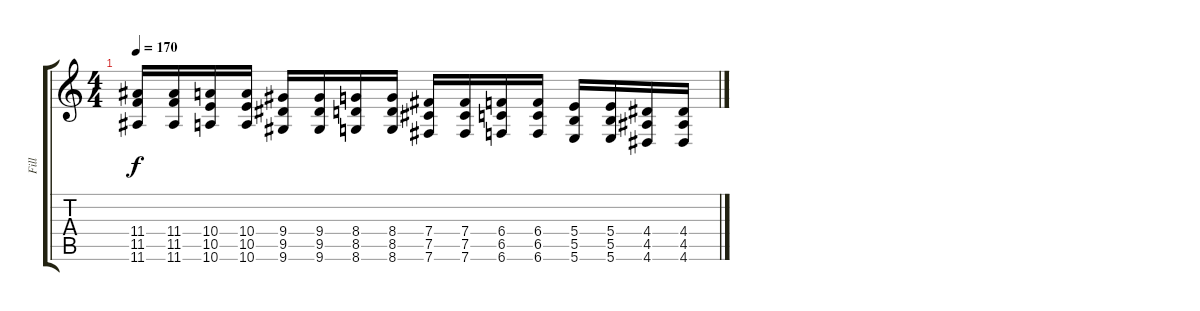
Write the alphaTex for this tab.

\track ("Fill" "Fill") {instrument electricguitarclean}
\staff {score tabs}
\tuning (Db4 Ab3 E3 B2 Gb2 B1) {hide}
\ts (4 4)
\tempo 170
\clef g2
\ks c
(11.4 11.5 11.6).16{dy f} (11.4 11.5 11.6).16 (10.4 10.5 10.6).16 (10.4 10.5 10.6).16 (9.4 9.5 9.6).16 (9.4 9.5 9.6).16 (8.4 8.5 8.6).16 (8.4 8.5 8.6).16 (7.4 7.5 7.6).16 (7.4 7.5 7.6).16 (6.4 6.5 6.6).16 (6.4 6.5 6.6).16 (5.4 5.5 5.6).16 (5.4 5.5 5.6).16 (4.4 4.5 4.6).16 (4.4 4.5 4.6).16
